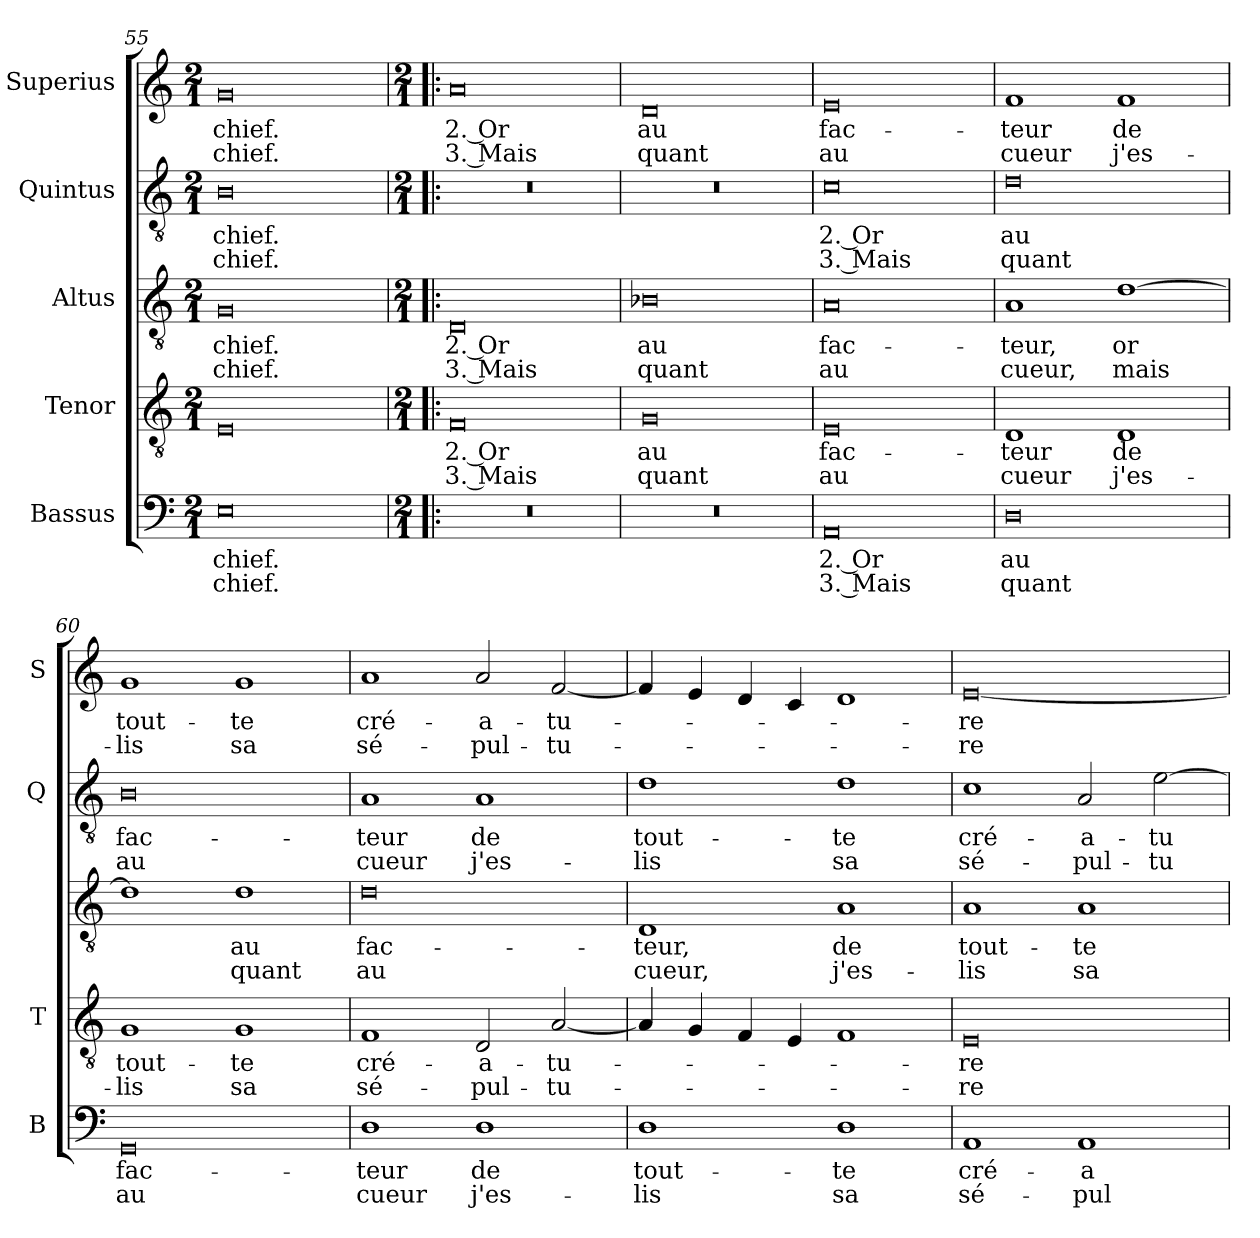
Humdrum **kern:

**kern	**text	**text	**kern	**text	**text	**kern	**text	**text	**kern	**text	**text	**kern	**text	**text
*part5	*part5	*part5	*part4	*part4	*part4	*part3	*part3	*part3	*part2	*part2	*part2	*part1	*part1	*part1
*staff5	*staff5	*staff5	*staff4	*staff4	*staff4	*staff3	*staff3	*staff3	*staff2	*staff2	*staff2	*staff1	*staff1	*staff1
*I"Bassus	*	*	*I"Tenor	*	*	*I"Altus	*	*	*I"Quintus	*	*	*I"Superius	*	*
*I'B	*	*	*I'T	*	*	*	*	*	*I'Q	*	*	*I'S	*	*
*clefF4	*	*	*clefGv2	*	*	*clefGv2	*	*	*clefGv2	*	*	*clefG2	*	*
*k[]	*	*	*k[]	*	*	*k[]	*	*	*k[]	*	*	*k[]	*	*
*M2/1	*	*	*M2/1	*	*	*M2/1	*	*	*M2/1	*	*	*M2/1	*	*
=55	=55	=55	=55	=55	=55	=55	=55	=55	=55	=55	=55	=55	=55	=55
0E	-chief.	-chief.	0E	.	.	0G	-chief.	-chief.	0B	-chief.	-chief.	0g	-chief.	-chief.
!!LO:LB:g=z
=56!|:	=56!|:	=56!|:	=56!|:	=56!|:	=56!|:	=56!|:	=56!|:	=56!|:	=56!|:	=56!|:	=56!|:	=56!|:	=56!|:	=56!|:
*M2/1	*	*	*M2/1	*	*	*M2/1	*	*	*M2/1	*	*	*M2/1	*	*
0r	.	.	0F	2. Or	3. Mais	0D	2. Or	3. Mais	0r	.	.	0a	2. Or	3. Mais
=57	=57	=57	=57	=57	=57	=57	=57	=57	=57	=57	=57	=57	=57	=57
0r	.	.	0G	au	quant	0B-X	au	quant	0r	.	.	0d	au	quant
=58	=58	=58	=58	=58	=58	=58	=58	=58	=58	=58	=58	=58	=58	=58
0AA	2. Or	3. Mais	0E	fac-	au	0A	fac-	au	0c	2. Or	3. Mais	0e	fac-	au
=59	=59	=59	=59	=59	=59	=59	=59	=59	=59	=59	=59	=59	=59	=59
0D	au	quant	1D	-teur	cueur	1A	-teur,	cueur,	0d	au	quant	1f	-teur	cueur
.	.	.	1D	de	j'es-	[1d	or	mais	.	.	.	1f	de	j'es-
=60	=60	=60	=60	=60	=60	=60	=60	=60	=60	=60	=60	=60	=60	=60
0GG	fac-	au	1G	tout-	-lis	1d]	.	.	0B	fac-	au	1g	tout-	-lis
.	.	.	1G	-te	sa	1d	au	quant	.	.	.	1g	-te	sa
=61	=61	=61	=61	=61	=61	=61	=61	=61	=61	=61	=61	=61	=61	=61
1D	-teur	cueur	1F	cré-	sé-	0d	fac-	au	1A	-teur	cueur	1a	cré-	sé-
1D	de	j'es-	2D/	-a-	-pul-	.	.	.	1A	de	j'es-	2a/	-a-	-pul-
.	.	.	[2A/	-tu-	-tu-	.	.	.	.	.	.	[2f/	-tu-	-tu-
=62	=62	=62	=62	=62	=62	=62	=62	=62	=62	=62	=62	=62	=62	=62
1D	tout-	-lis	4A/]	.	.	1D	-teur,	cueur,	1d	tout-	-lis	4f/]	.	.
.	.	.	4G/	.	.	.	.	.	.	.	.	4e/	.	.
.	.	.	4F/	.	.	.	.	.	.	.	.	4d/	.	.
.	.	.	4E/	.	.	.	.	.	.	.	.	4c/	.	.
1D	-te	sa	1F	.	.	1A	de	j'es-	1d	-te	sa	1d	.	.
=63	=63	=63	=63	=63	=63	=63	=63	=63	=63	=63	=63	=63	=63	=63
1AA	cré-	sé-	0E	-re	-re	1A	tout-	-lis	1c	cré-	sé-	[0e	-re	-re
1AA	-a-	-pul-	.	.	.	1A	-te	sa	2A/	-a-	-pul-	.	.	.
.	.	.	.	.	.	.	.	.	[2e\	-tu-	-tu-	.	.	.
=	=	=	=	=	=	=	=	=	=	=	=	=	=	=
*-	*-	*-	*-	*-	*-	*-	*-	*-	*-	*-	*-	*-	*-	*-
